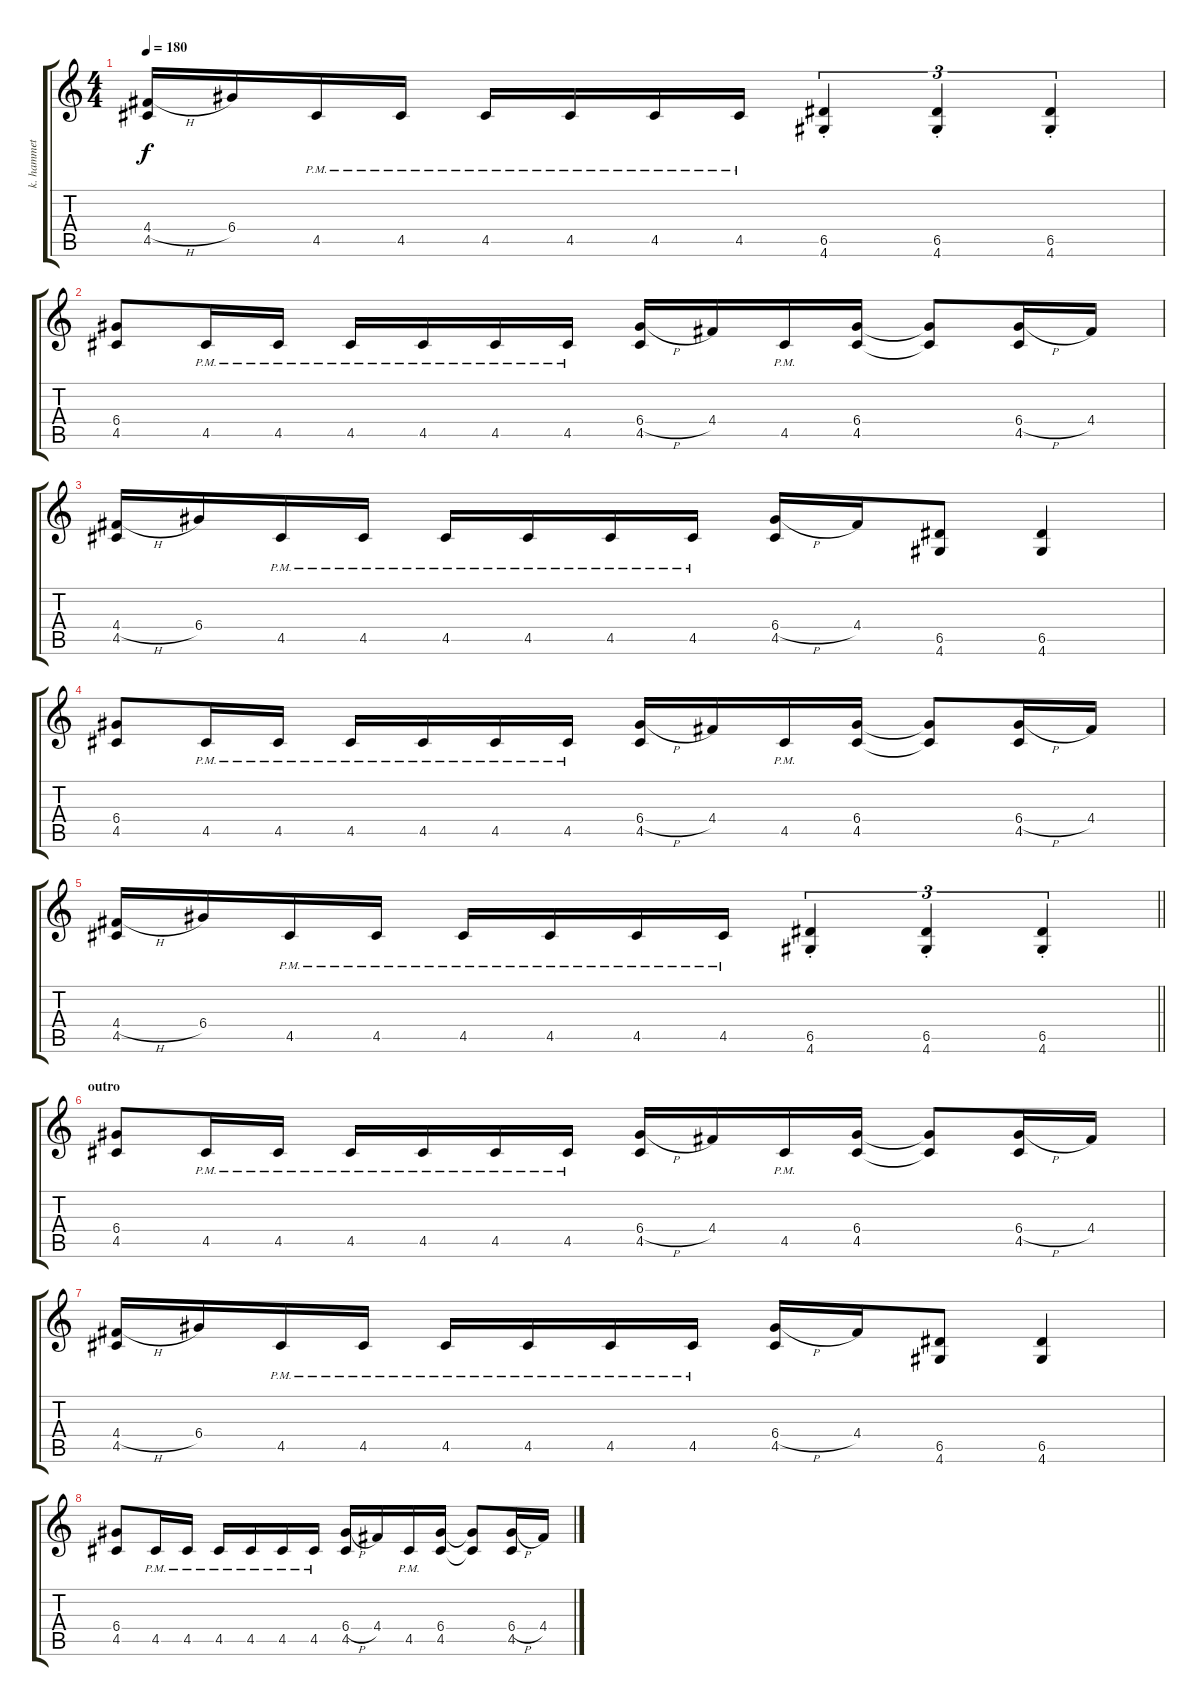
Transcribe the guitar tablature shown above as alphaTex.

\track ("k. hammet - rhythm guitar" "k. hammet ") {instrument distortionguitar}
\staff {score tabs}
\tuning (E4 B3 G3 D3 A2 E2) {hide}
\ts (4 4)
\tempo 180
\clef g2
\ks c
(4.4{h} 4.5).16{dy f} 6.4.16 4.5{pm}.16 4.5{pm}.16 4.5{pm}.16 4.5{pm}.16 4.5{pm}.16 4.5{pm}.16 (6.5{st} 4.6{st}).4{tu (3 2)} (6.5{st} 4.6{st}).4{tu (3 2)} (6.5{st} 4.6{st}).4{tu (3 2)} |
(6.4 4.5).8 4.5{pm}.16 4.5{pm}.16 4.5{pm}.16 4.5{pm}.16 4.5{pm}.16 4.5{pm}.16 (6.4{h} 4.5).16 4.4.16 4.5{pm}.16 (6.4 4.5).16 (6.4{t} 4.5{t}).8 (6.4{h} 4.5).16 4.4.16 |
(4.4{h} 4.5).16 6.4.16 4.5{pm}.16 4.5{pm}.16 4.5{pm}.16 4.5{pm}.16 4.5{pm}.16 4.5{pm}.16 (6.4{h} 4.5).16 4.4.16 (6.5 4.6).8 (6.5 4.6).4 |
(6.4 4.5).8 4.5{pm}.16 4.5{pm}.16 4.5{pm}.16 4.5{pm}.16 4.5{pm}.16 4.5{pm}.16 (6.4{h} 4.5).16 4.4.16 4.5{pm}.16 (6.4 4.5).16 (6.4{t} 4.5{t}).8 (6.4{h} 4.5).16 4.4.16 |
\barLineRight lightlight
(4.4{h} 4.5).16 6.4.16 4.5{pm}.16 4.5{pm}.16 4.5{pm}.16 4.5{pm}.16 4.5{pm}.16 4.5{pm}.16 (6.5{st} 4.6{st}).4{tu (3 2)} (6.5{st} 4.6{st}).4{tu (3 2)} (6.5{st} 4.6{st}).4{tu (3 2)} |
\section ("" "outro")
(6.4 4.5).8 4.5{pm}.16 4.5{pm}.16 4.5{pm}.16 4.5{pm}.16 4.5{pm}.16 4.5{pm}.16 (6.4{h} 4.5).16 4.4.16 4.5{pm}.16 (6.4 4.5).16 (6.4{t} 4.5{t}).8 (6.4{h} 4.5).16 4.4.16 |
(4.4{h} 4.5).16 6.4.16 4.5{pm}.16 4.5{pm}.16 4.5{pm}.16 4.5{pm}.16 4.5{pm}.16 4.5{pm}.16 (6.4{h} 4.5).16 4.4.16 (6.5 4.6).8 (6.5 4.6).4 |
(6.4 4.5).8 4.5{pm}.16 4.5{pm}.16 4.5{pm}.16 4.5{pm}.16 4.5{pm}.16 4.5{pm}.16 (6.4{h} 4.5).16 4.4.16 4.5{pm}.16 (6.4 4.5).16 (6.4{t} 4.5{t}).8 (6.4{h} 4.5).16 4.4.16
